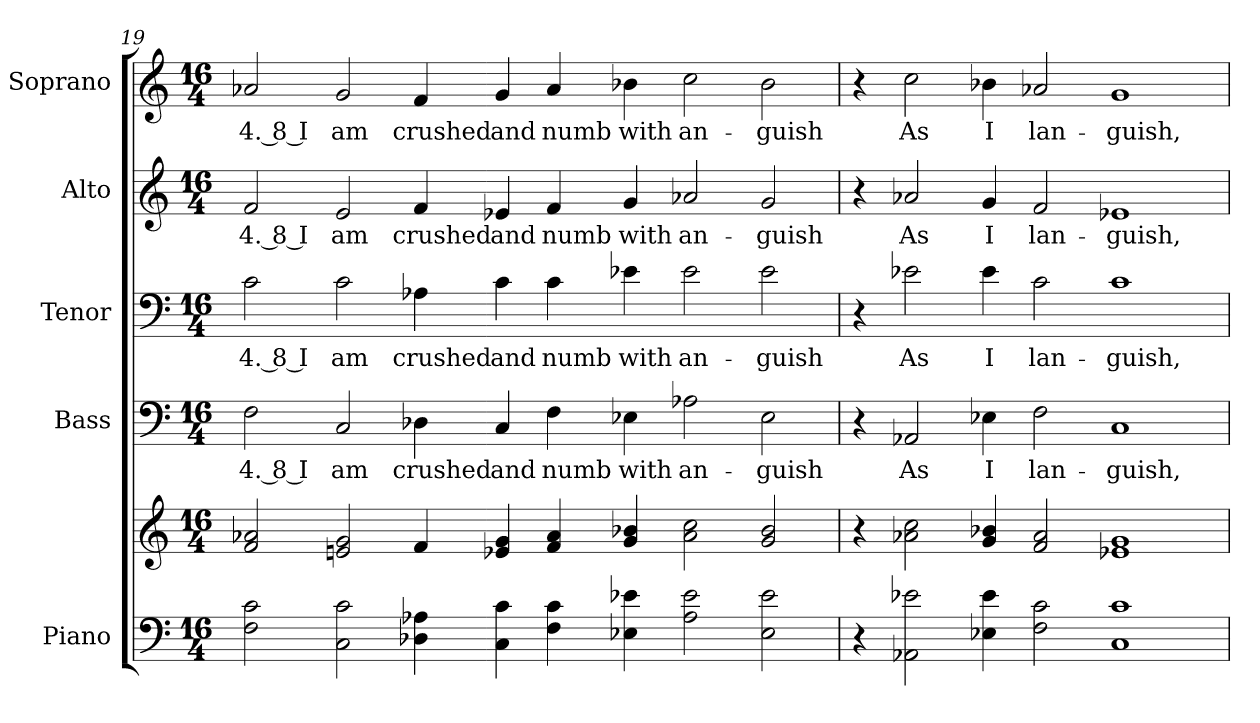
**kern	**kern	**kern	**text	**kern	**text	**kern	**text	**kern	**text
*part5	*part5	*part4	*part4	*part3	*part3	*part2	*part2	*part1	*part1
*staff6	*staff5	*staff4	*staff4	*staff3	*staff3	*staff2	*staff2	*staff1	*staff1
*I"Piano	*	*I"Bass	*	*I"Tenor	*	*I"Alto	*	*I"Soprano	*
*I'Pno.	*	*I'B.	*	*I'T.	*	*I'A.	*	*I'S.	*
!!LO:PB:g=z
*clefF4	*clefG2	*clefF4	*	*clefF4	*	*clefG2	*	*clefG2	*
*k[]	*k[]	*k[]	*	*k[]	*	*k[]	*	*k[]	*
*C:	*C:	*C:	*	*C:	*	*C:	*	*C:	*
*M16/4	*M16/4	*M16/4	*	*M16/4	*	*M16/4	*	*M16/4	*
=19	=19	=19	=19	=19	=19	=19	=19	=19	=19
!	!	!	!LO:LY:b:color=#000000	!	!	!	!	!	!
!	!	!	!	!	!LO:LY:b:color=#000000	!	!	!	!
!	!	!	!	!	!	!	!LO:LY:b:color=#000000	!	!
!	!	!	!	!	!	!	!	!	!LO:LY:b:color=#000000
2Fi\ 2ci	2fi/ 2a-Xi	2Fi\	4. 8 I	2ci\	4. 8 I	2fi/	4. 8 I	2a-Xi/	4. 8 I
!	!	!	!LO:LY:b:color=#000000	!	!	!	!	!	!
!	!	!	!	!	!LO:LY:b:color=#000000	!	!	!	!
!	!	!	!	!	!	!	!LO:LY:b:color=#000000	!	!
!	!	!	!	!	!	!	!	!	!LO:LY:b:color=#000000
2Ci\ 2ci	2eni/ 2gi	2Ci/	am	2ci\	am	2ei/	am	2gi/	am
!	!	!	!LO:LY:b:color=#000000	!	!	!	!	!	!
!	!	!	!	!	!LO:LY:b:color=#000000	!	!	!	!
!	!	!	!	!	!	!	!LO:LY:b:color=#000000	!	!
!	!	!	!	!	!	!	!	!	!LO:LY:b:color=#000000
4D-Xi\ 4A-Xi	4fi/	4D-Xi\	crushed	4A-Xi\	crushed	4fi/	crushed	4fi/	crushed
!	!	!	!LO:LY:b:color=#000000	!	!	!	!	!	!
!	!	!	!	!	!LO:LY:b:color=#000000	!	!	!	!
!	!	!	!	!	!	!	!LO:LY:b:color=#000000	!	!
!	!	!	!	!	!	!	!	!	!LO:LY:b:color=#000000
4Ci\ 4ci	4e-Xi/ 4gi	4Ci/	and	4ci\	and	4e-Xi/	and	4gi/	and
!	!	!	!LO:LY:b:color=#000000	!	!	!	!	!	!
!	!	!	!	!	!LO:LY:b:color=#000000	!	!	!	!
!	!	!	!	!	!	!	!LO:LY:b:color=#000000	!	!
!	!	!	!	!	!	!	!	!	!LO:LY:b:color=#000000
4Fi\ 4ci	4fi/ 4a-i	4Fi\	numb	4ci\	numb	4fi/	numb	4a-i/	numb
!	!	!	!LO:LY:b:color=#000000	!	!	!	!	!	!
!	!	!	!	!	!LO:LY:b:color=#000000	!	!	!	!
!	!	!	!	!	!	!	!LO:LY:b:color=#000000	!	!
!	!	!	!	!	!	!	!	!	!LO:LY:b:color=#000000
4E-Xi\ 4e-Xi	4gi/ 4b-Xi	4E-Xi\	with	4e-Xi\	with	4gi/	with	4b-Xi\	with
!	!	!	!LO:LY:b:color=#000000	!	!	!	!	!	!
!	!	!	!	!	!LO:LY:b:color=#000000	!	!	!	!
!	!	!	!	!	!	!	!LO:LY:b:color=#000000	!	!
!	!	!	!	!	!	!	!	!	!LO:LY:b:color=#000000
2A-i\ 2e-i	2a-i\ 2cci	2A-Xi\	an-	2e-i\	an-	2a-Xi/	an-	2cci\	an-
!	!	!	!LO:LY:b:color=#000000	!	!	!	!	!	!
!	!	!	!	!	!LO:LY:b:color=#000000	!	!	!	!
!	!	!	!	!	!	!	!LO:LY:b:color=#000000	!	!
!	!	!	!	!	!	!	!	!	!LO:LY:b:color=#000000
2E-i\ 2e-i	2gi/ 2b-i	2E-i\	-guish	2e-i\	-guish	2gi/	-guish	2b-i\	-guish
=20	=20	=20	=20	=20	=20	=20	=20	=20	=20
4r	4r	4r	.	4r	.	4r	.	4r	.
!	!	!	!LO:LY:b:color=#000000	!	!	!	!	!	!
!	!	!	!	!	!LO:LY:b:color=#000000	!	!	!	!
!	!	!	!	!	!	!	!LO:LY:b:color=#000000	!	!
!	!	!	!	!	!	!	!	!	!LO:LY:b:color=#000000
2AA-Xi\ 2e-Xi	2a-Xi\ 2cci	2AA-Xi/	As	2e-Xi\	As	2a-Xi/	As	2cci\	As
!	!	!	!LO:LY:b:color=#000000	!	!	!	!	!	!
!	!	!	!	!	!LO:LY:b:color=#000000	!	!	!	!
!	!	!	!	!	!	!	!LO:LY:b:color=#000000	!	!
!	!	!	!	!	!	!	!	!	!LO:LY:b:color=#000000
4E-Xi\ 4e-i	4gi/ 4b-Xi	4E-Xi\	I	4e-i\	I	4gi/	I	4b-Xi\	I
!	!	!	!LO:LY:b:color=#000000	!	!	!	!	!	!
!	!	!	!	!	!LO:LY:b:color=#000000	!	!	!	!
!	!	!	!	!	!	!	!LO:LY:b:color=#000000	!	!
!	!	!	!	!	!	!	!	!	!LO:LY:b:color=#000000
2Fi\ 2ci	2fi/ 2a-i	2Fi\	lan-	2ci\	lan-	2fi/	lan-	2a-Xi/	lan-
!	!	!	!LO:LY:b:color=#000000	!	!	!	!	!	!
!	!	!	!	!	!LO:LY:b:color=#000000	!	!	!	!
!	!	!	!	!	!	!	!LO:LY:b:color=#000000	!	!
!	!	!	!	!	!	!	!	!	!LO:LY:b:color=#000000
1Ci 1ci	1e-Xi 1gi	1Ci	-guish,	1ci	-guish,	1e-Xi	-guish,	1gi	-guish,
=	=	=	=	=	=	=	=	=	=
*-	*-	*-	*-	*-	*-	*-	*-	*-	*-
